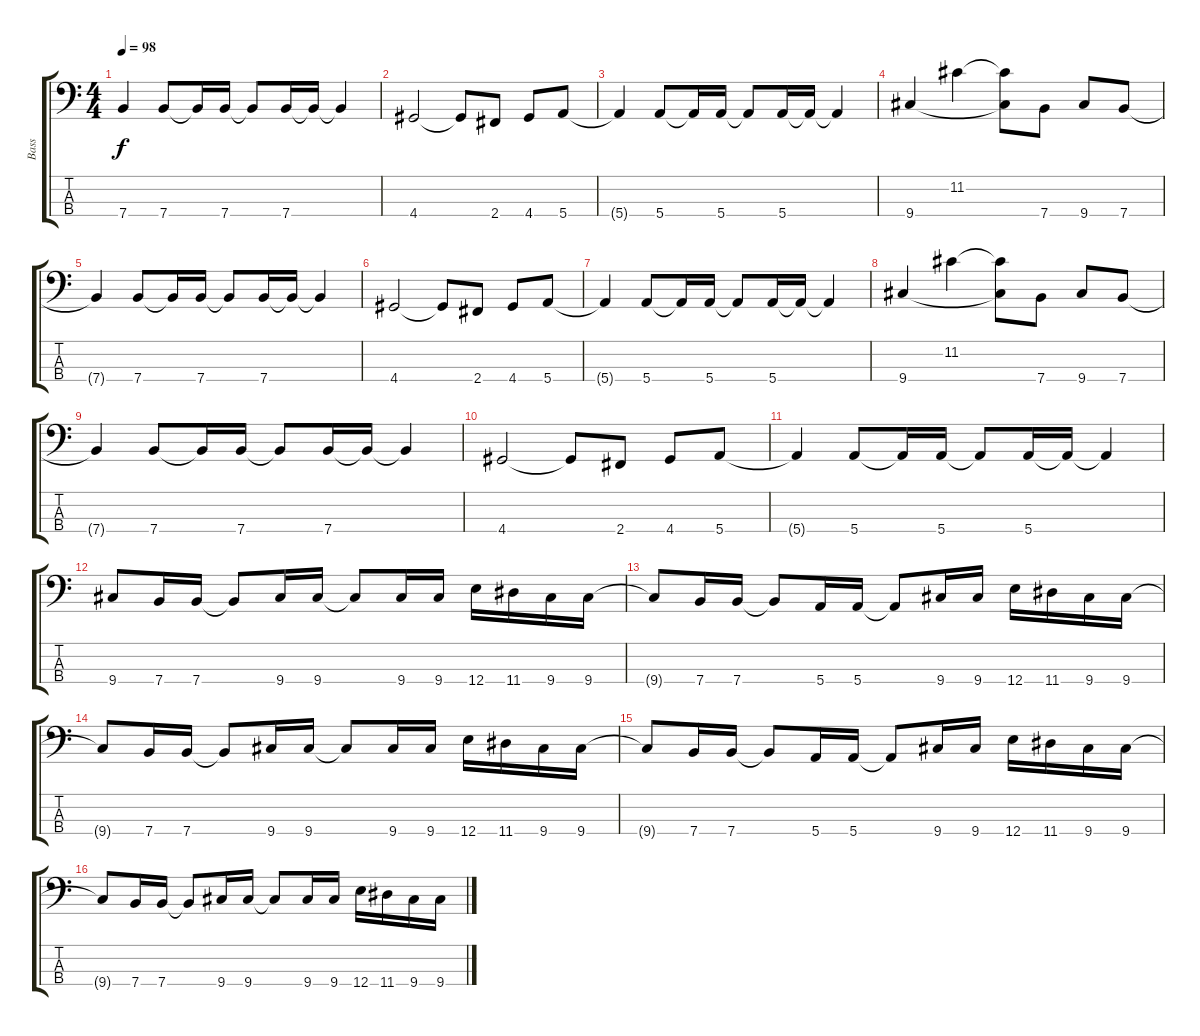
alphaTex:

\track ("Bass" "Bass") {instrument electricbassfinger}
\staff {score tabs}
\tuning (G2 D2 A1 E1) {hide}
\ts (4 4)
\tempo 98
\clef f4
\ks c
7.4{t}.4{dy f} 7.4.8 7.4{t}.16 7.4.16 7.4{t}.8 7.4.16 7.4{t}.16 7.4{t}.4 |
4.4.2 4.4{t}.8 2.4.8 4.4.8 5.4.8 |
5.4{t}.4 5.4.8 5.4{t}.16 5.4.16 5.4{t}.8 5.4.16 5.4{t}.16 5.4{t}.4 |
9.4.4 11.2.4 (11.2{t} 9.4{t}).8 7.4.8 9.4.8 7.4.8 |
7.4{t}.4 7.4.8 7.4{t}.16 7.4.16 7.4{t}.8 7.4.16 7.4{t}.16 7.4{t}.4 |
4.4.2 4.4{t}.8 2.4.8 4.4.8 5.4.8 |
5.4{t}.4 5.4.8 5.4{t}.16 5.4.16 5.4{t}.8 5.4.16 5.4{t}.16 5.4{t}.4 |
9.4.4 11.2.4 (11.2{t} 9.4{t}).8 7.4.8 9.4.8 7.4.8 |
7.4{t}.4 7.4.8 7.4{t}.16 7.4.16 7.4{t}.8 7.4.16 7.4{t}.16 7.4{t}.4 |
4.4.2 4.4{t}.8 2.4.8 4.4.8 5.4.8 |
5.4{t}.4 5.4.8 5.4{t}.16 5.4.16 5.4{t}.8 5.4.16 5.4{t}.16 5.4{t}.4 |
9.4.8 7.4.16 7.4.16 7.4{t}.8 9.4.16 9.4.16 9.4{t}.8 9.4.16 9.4.16 12.4.16 11.4.16 9.4.16 9.4.16 |
9.4{t}.8 7.4.16 7.4.16 7.4{t}.8 5.4.16 5.4.16 5.4{t}.8 9.4.16 9.4.16 12.4.16 11.4.16 9.4.16 9.4.16 |
9.4{t}.8 7.4.16 7.4.16 7.4{t}.8 9.4.16 9.4.16 9.4{t}.8 9.4.16 9.4.16 12.4.16 11.4.16 9.4.16 9.4.16 |
9.4{t}.8 7.4.16 7.4.16 7.4{t}.8 5.4.16 5.4.16 5.4{t}.8 9.4.16 9.4.16 12.4.16 11.4.16 9.4.16 9.4.16 |
9.4{t}.8 7.4.16 7.4.16 7.4{t}.8 9.4.16 9.4.16 9.4{t}.8 9.4.16 9.4.16 12.4.16 11.4.16 9.4.16 9.4.16
